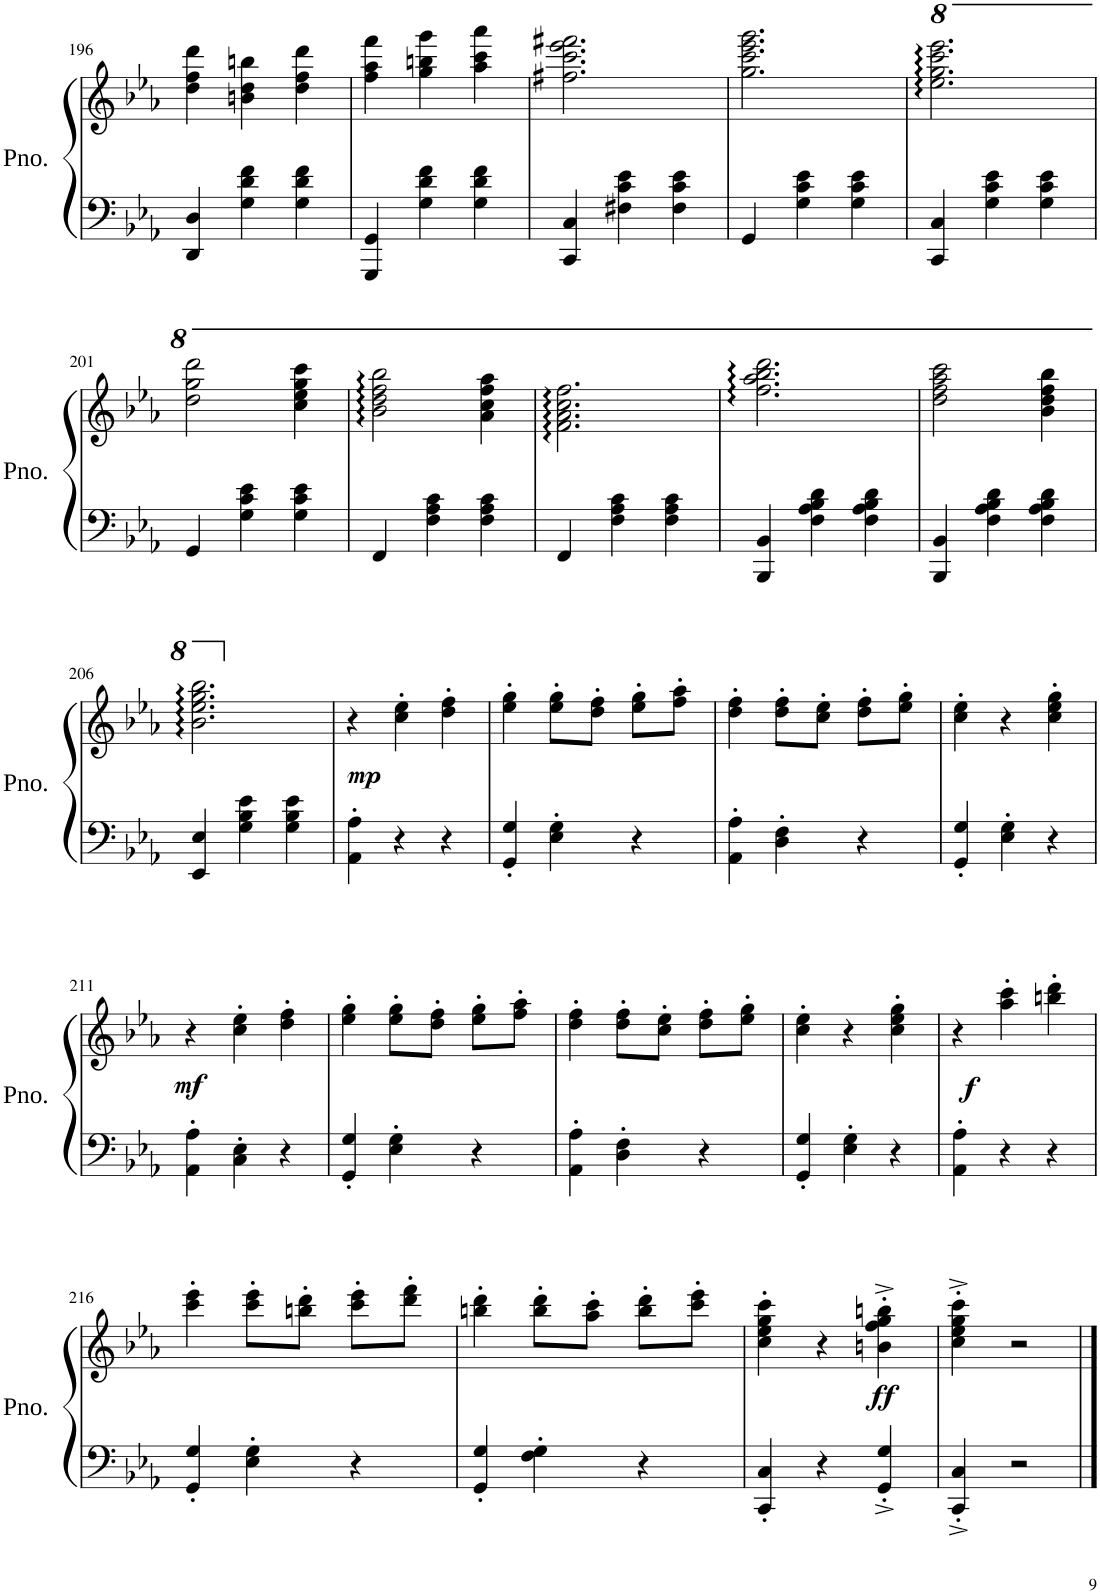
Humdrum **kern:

**kern	**kern	**dynam
*part1	*part1	*part1
*staff2	*staff1	*staff1/2
*I"Piano	*	*
*I'Pno.	*	*
!!LO:PB:g=z
*clefF4	*clefG2	*
*k[b-e-a-]	*k[b-e-a-]	*
*M3/4	*M3/4	*
=196	=196	=196
4DD/ 4D/	4dd\ 4ff\ 4ddd\	.
4G\ 4d\ 4f\	4bn\ 4dd\ 4bbn\	.
4G\ 4d\ 4f\	4dd\ 4ff\ 4ddd\	.
=197	=197	=197
4GGG/ 4GG/	4ff\ 4aa-\ 4fff\	.
4G\ 4d\ 4f\	4gg\ 4bbn\ 4ggg\	.
4G\ 4d\ 4f\	4aa-\ 4ccc\ 4aaa-\	.
=198	=198	=198
4CC/ 4C/	2.ff#X\ 2.ccc\ 2.eee-\ 2.fff#X\	.
4F#X\ 4c\ 4e-\	.	.
4F#\ 4c\ 4e-\	.	.
=199	=199	=199
4GG/	2.gg\ 2.ccc\ 2.eee-\ 2.ggg\	.
4G\ 4c\ 4e-\	.	.
4G\ 4c\ 4e-\	.	.
=200	=200	=200
*	*8va	*
4CC/ 4C/	2.eee-\:: 2.ggg\:: 2.cccc\:: 2.eeee-\::	.
4G\ 4c\ 4e-\	.	.
4G\ 4c\ 4e-\	.	.
!!LO:LB:g=z
=201	=201	=201
4GG/	2ddd\ 2ggg\ 2dddd\	.
4G\ 4c\ 4e-\	.	.
4G\ 4c\ 4e-\	4ccc\ 4eee-\ 4ggg\ 4cccc\	.
=202	=202	=202
4FF/	2bb-\:: 2ddd\:: 2fff\:: 2bbb-\::	.
4F\ 4A-\ 4c\	.	.
4F\ 4A-\ 4c\	4aa-\ 4ccc\ 4fff\ 4aaa-\	.
=203	=203	=203
4FF/	2.ff\:: 2.aa-\:: 2.ccc\:: 2.fff\::	.
4F\ 4A-\ 4c\	.	.
4F\ 4A-\ 4c\	.	.
=204	=204	=204
4BBB-/ 4BB-/	2.fff\:: 2.aaa-\:: 2.bbb-\:: 2.dddd\::	.
4F\ 4A-\ 4B-\ 4d\	.	.
4F\ 4A-\ 4B-\ 4d\	.	.
=205	=205	=205
4BBB-/ 4BB-/	2ddd\ 2fff\ 2aaa-\ 2cccc\	.
4F\ 4A-\ 4B-\ 4d\	.	.
4F\ 4A-\ 4B-\ 4d\	4bb-\ 4ddd\ 4fff\ 4bbb-\	.
!!LO:LB:g=z
=206	=206	=206
4EE-/ 4E-/	2.bb-\:: 2.eee-\:: 2.ggg\:: 2.bbb-\::	.
4G\ 4B-\ 4e-\	.	.
4G\ 4B-\ 4e-\	.	.
=207	=207	=207
*	*X8va	*
!	!	!LO:DY:a=2
4AA-\' 4A-\'	4r	mp
4r	4cc\' 4ee-\'	.
4r	4dd\' 4ff\'	.
=208	=208	=208
4GG/' 4G/'	4ee-\' 4gg\'	.
4E-\' 4G\'	8ee-\' 8gg\'L	.
.	8dd\' 8ff\'J	.
4r	8ee-\' 8gg\'L	.
.	8ff\' 8aa-\'J	.
=209	=209	=209
4AA-\' 4A-\'	4dd\' 4ff\'	.
4D\' 4F\'	8dd\' 8ff\'L	.
.	8cc\' 8ee-\'J	.
4r	8dd\' 8ff\'L	.
.	8ee-\' 8gg\'J	.
=210	=210	=210
4GG/' 4G/'	4cc\' 4ee-\'	.
4E-\' 4G\'	4r	.
4r	4cc\' 4ee-\' 4gg\'	.
!!LO:LB:g=z
=211	=211	=211
!	!	!LO:DY:b
4AA-\' 4A-\'	4r	mf
4C\' 4E-\'	4cc\' 4ee-\'	.
4r	4dd\' 4ff\'	.
=212	=212	=212
4GG/' 4G/'	4ee-\' 4gg\'	.
4E-\' 4G\'	8ee-\' 8gg\'L	.
.	8dd\' 8ff\'J	.
4r	8ee-\' 8gg\'L	.
.	8ff\' 8aa-\'J	.
=213	=213	=213
4AA-\' 4A-\'	4dd\' 4ff\'	.
4D\' 4F\'	8dd\' 8ff\'L	.
.	8cc\' 8ee-\'J	.
4r	8dd\' 8ff\'L	.
.	8ee-\' 8gg\'J	.
=214	=214	=214
4GG/' 4G/'	4cc\' 4ee-\'	.
4E-\' 4G\'	4r	.
4r	4cc\' 4ee-\' 4gg\'	.
=215	=215	=215
!	!	!LO:DY:a=2
4AA-\' 4A-\'	4r	f
4r	4aa-\' 4ccc\'	.
4r	4bbn\' 4ddd\'	.
!!LO:LB:g=z
=216	=216	=216
4GG/' 4G/'	4ccc\' 4eee-\'	.
4E-\' 4G\'	8ccc\' 8eee-\'L	.
.	8bbn\' 8ddd\'J	.
4r	8ccc\' 8eee-\'L	.
.	8ddd\' 8fff\'J	.
=217	=217	=217
4GG/' 4G/'	4bbn\' 4ddd\'	.
4F\' 4G\'	8bb\' 8ddd\'L	.
.	8aa-\' 8ccc\'J	.
4r	8bb\' 8ddd\'L	.
.	8ccc\' 8eee-\'J	.
=218	=218	=218
4CC/' 4C/'	4cc\' 4ee-\' 4gg\' 4ccc\'	.
4r	4r	.
!	!	!LO:DY:b
4GG/'^ 4G/'^	4bn\'^ 4ff\'^ 4gg\'^ 4bbn\'^	ff
=219	=219	=219
4CC/'^ 4C/'^	4cc\'^ 4ee-\'^ 4gg\'^ 4ccc\'^	.
2r	2r	.
==	==	==
*-	*-	*-
